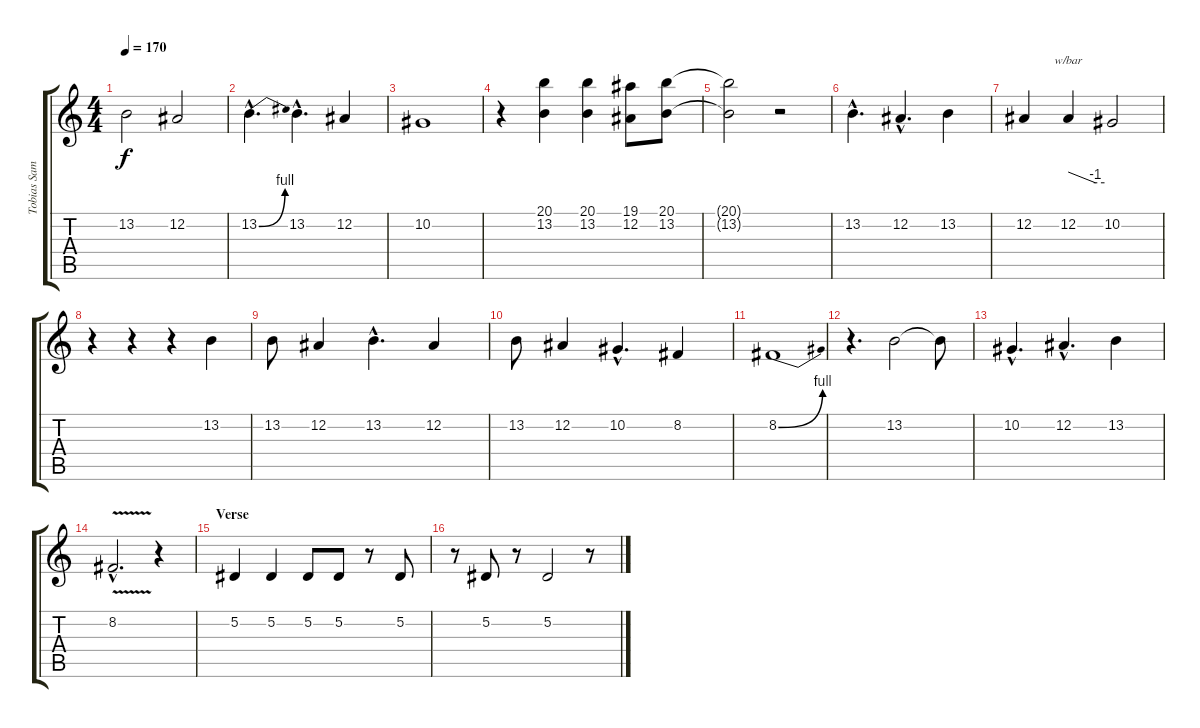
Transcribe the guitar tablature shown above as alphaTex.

\track ("Tobias Sammet" "Tobias Sam") {instrument lead1square}
\staff {score tabs}
\tuning (Eb4 Bb3 Gb3 Db3 Ab2 Eb2) {hide}
\ts (4 4)
\tempo 170
\clef g2
\ks c
13.2.2{dy f} 12.2.2 |
13.2{be (bend 0 0 60 4) hac}.4{d} 13.2{hac}.4{d} 12.2.4 |
10.2.1 |
r.4 (20.1 13.2).4 (20.1 13.2).4 (19.1 12.2).8 (20.1 13.2).8 |
(20.1{t} 13.2{t}).2 r.2 |
13.2{hac}.4{d} 12.2{hac}.4{d} 13.2.4 |
12.2.4 12.2.4{tbe (custom default 0 0 45 -4 60 -4)} 10.2.2 |
r.4 r.4 r.4 13.2.4 |
13.2.8 12.2.4 13.2{hac}.4{d} 12.2.4 |
13.2.8 12.2.4 10.2{hac}.4{d} 8.2.4 |
8.2{be (bend 0 0 60 4)}.1 |
r.4{d} 13.2.2 13.2{t}.8 |
10.2{hac}.4{d} 12.2{hac}.4{d} 13.2.4 |
8.2{v hac}.2{d} r.4 |
\section ("" "Verse")
5.2.4 5.2.4 5.2.8 5.2.8 r.8 5.2.8 |
r.8 5.2.8 r.8 5.2.2 r.8
